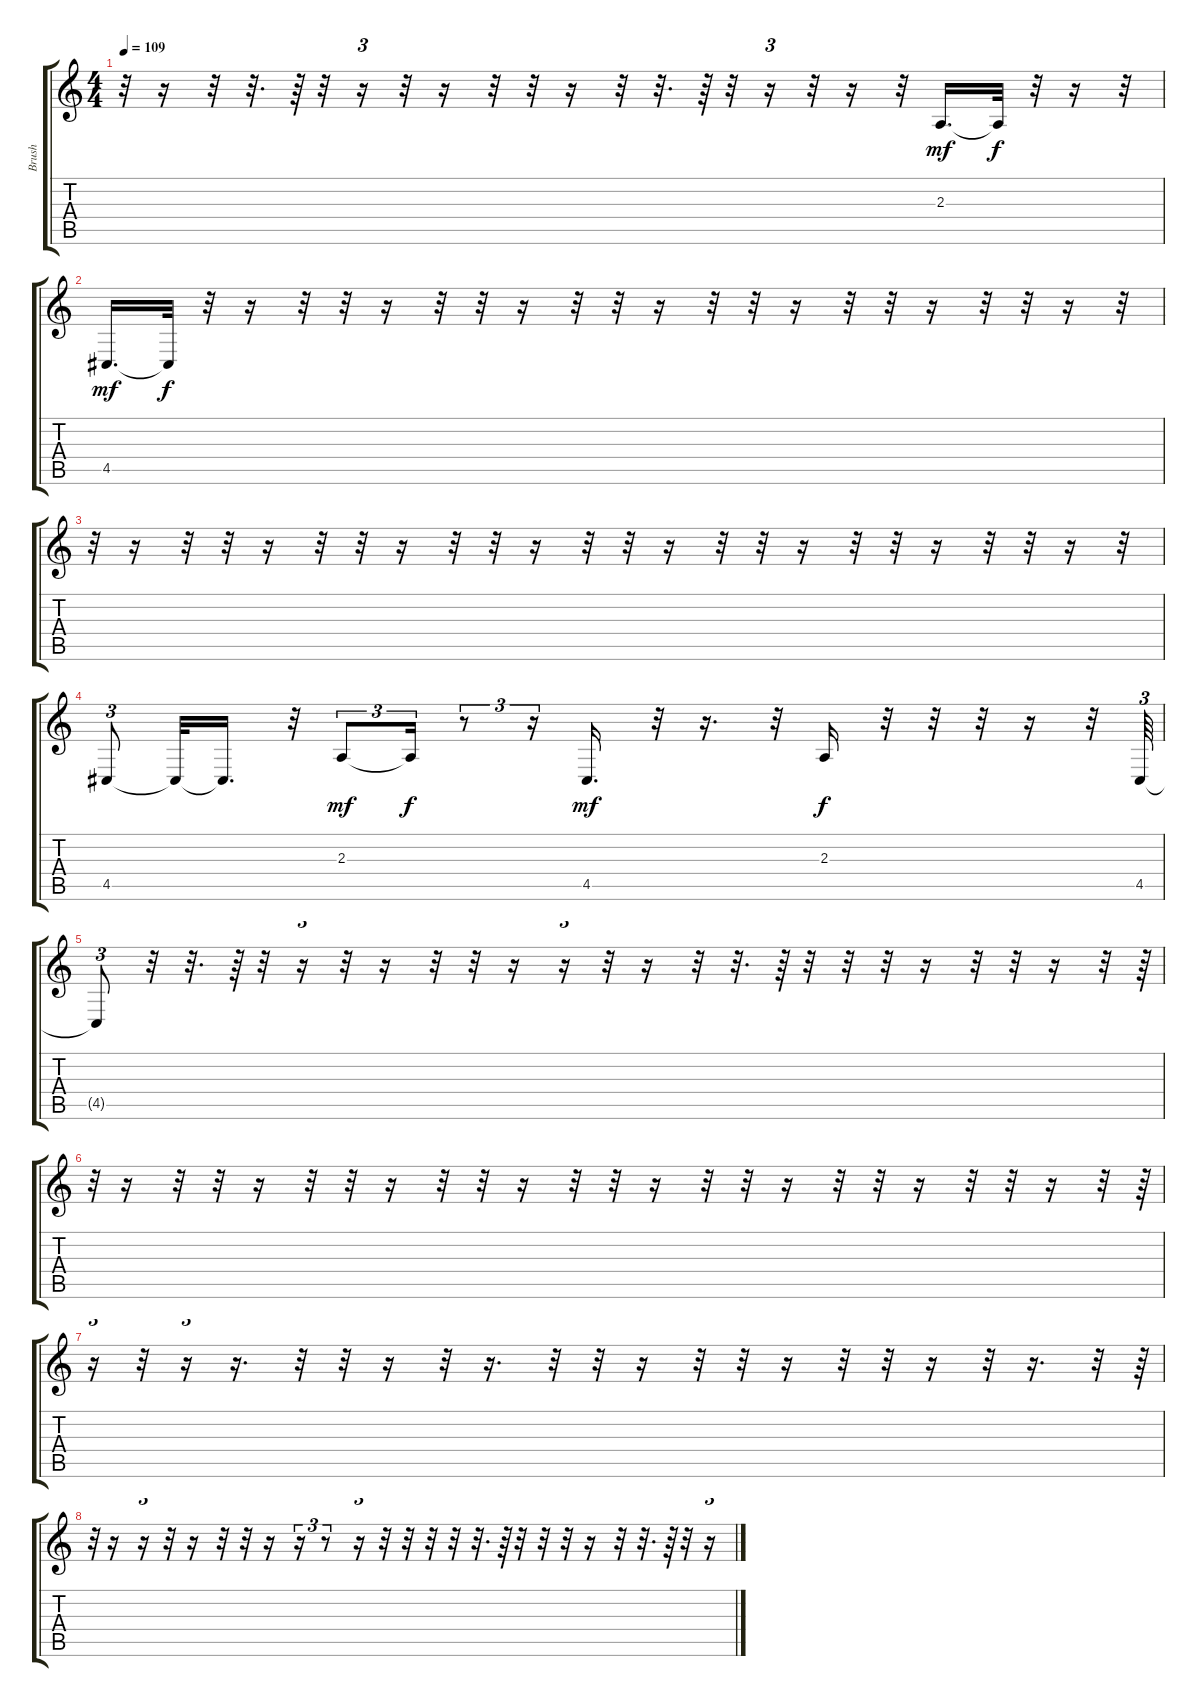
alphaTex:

\track ("Brush" "Brush") {instrument violin}
\staff {score tabs}
\tuning (E4 B3 G3 D3 A2 E2) {hide}
\ts (4 4)
\tempo 109
\clef g2
\ks c
r.32{dy f} r.16 r.32 r.32{d} r.64 r.32 r.16{tu (3 2)} r.32 r.16 r.32 r.32 r.16 r.32 r.32{d} r.64 r.32 r.16{tu (3 2)} r.32 r.16 r.32 2.3.16{d dy mf} 2.3{t}.32{dy f} r.32 r.16 r.32 |
4.5.16{d dy mf} 4.5{t}.32{dy f} r.32 r.16 r.32 r.32 r.16 r.32 r.32 r.16 r.32 r.32 r.16 r.32 r.32 r.16 r.32 r.32 r.16 r.32 r.32 r.16 r.32 |
r.32 r.16 r.32 r.32 r.16 r.32 r.32 r.16 r.32 r.32 r.16 r.32 r.32 r.16 r.32 r.32 r.16 r.32 r.32 r.16 r.32 r.32 r.16 r.32 |
4.5.8{tu (3 2)} 4.5{t}.32 4.5{t}.16{d} r.32 2.3.8{tu (3 2) dy mf} 2.3{t}.16{tu (3 2) dy f} r.8{tu (3 2)} r.16{tu (3 2)} 4.5.16{d dy mf} r.32 r.16{d} r.32 2.3.16{dy f} r.32 r.32 r.32 r.16 r.32 4.5.64{tu (3 2)} |
4.5{t}.8{tu (3 2)} r.32 r.32{d} r.64 r.32 r.16{tu (3 2)} r.32 r.16 r.32 r.32 r.16 r.16{tu (3 2)} r.32 r.16 r.32 r.32{d} r.64 r.32 r.32 r.32 r.16 r.32 r.32 r.16 r.32 r.64{tu (3 2)} |
r.32{tu (3 2)} r.16 r.32 r.32 r.16 r.32 r.32 r.16 r.32 r.32 r.16 r.32 r.32 r.16 r.32 r.32 r.16 r.32 r.32 r.16 r.32 r.32 r.16 r.32 r.64{tu (3 2)} |
r.16{tu (3 2)} r.32 r.16{tu (3 2)} r.16{d} r.32 r.32 r.16 r.32 r.16{d} r.32 r.32 r.16 r.32 r.32 r.16 r.32 r.32 r.16 r.32 r.16{d} r.32 r.64{tu (3 2)} |
r.32{tu (3 2)} r.16 r.16{tu (3 2)} r.32 r.16 r.32 r.32 r.16 r.16{tu (3 2)} r.8{tu (3 2)} r.16{tu (3 2)} r.32 r.32 r.32 r.32 r.32{d} r.64 r.32 r.32 r.32 r.16 r.32 r.32{d} r.64 r.32 r.16{tu (3 2)}
